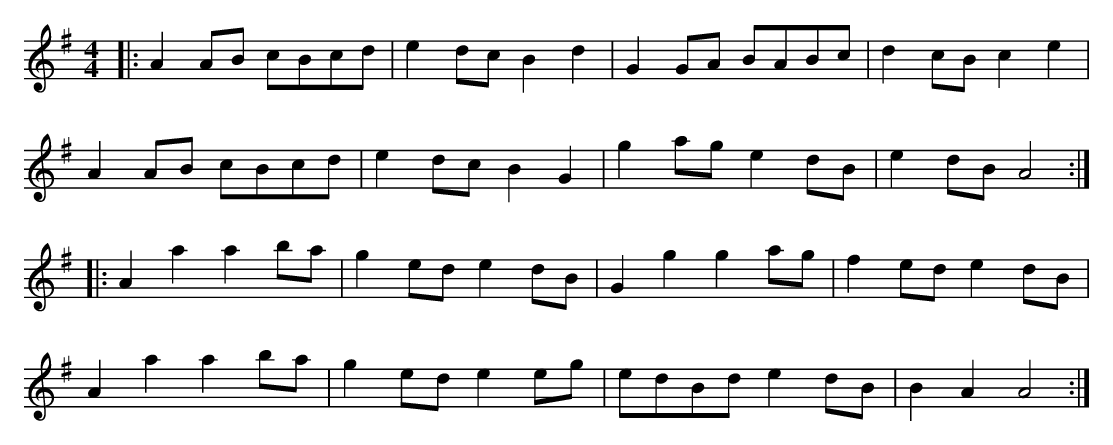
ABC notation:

X:1
M:4/4
K:Ador
|:A2AB cBcd|e2dc B2d2|G2GA BABc|d2cB c2e2|
A2AB cBcd|e2dc B2G2|g2ag e2dB|e2dB A4:|
|:A2a2 a2ba|g2ed e2dB|G2g2 g2ag|f2ed e2dB|
A2a2 a2ba|g2ed e2eg|edBd e2dB|B2A2 A4:|
